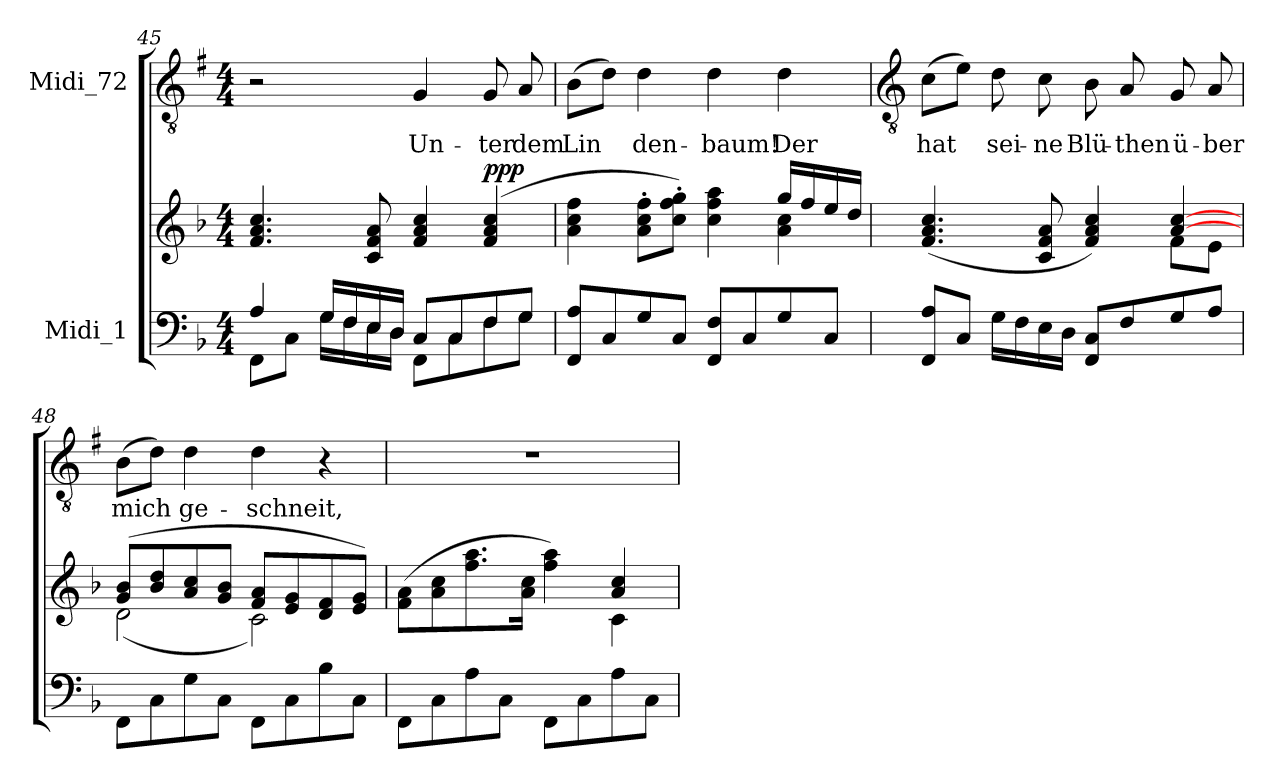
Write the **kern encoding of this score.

**kern	**kern	**dynam	**kern	**text
*part2	*part2	*part2	*part1	*part1
*staff3	*staff2	*staff2/3	*staff1	*staff1
*I"Midi_1	*	*	*I"Midi_72	*
*clefF4	*clefG2	*	*clefGv2	*
*	*	*	*ITrd1c2	*
*k[b-]	*k[b-]	*	*k[b-]	*
*F:	*F:	*	*F:	*
*M4/4	*M4/4	*	*M4/4	*
=45	=45	=45	=45	=45
*^	*^	*	*	*
4A/	8FF\L	4.f/ 4.a/ 4.cc/	2ryy	.	2r	.
.	8C\J	.	.	.	.	.
16G/LL	16G\LL	.	.	.	.	.
16F/	16F\	.	.	.	.	.
16E/	16E\	8c/ 8f/ 8a/	.	.	.	.
16D/JJ	16D\JJ	.	.	.	.	.
!	!	!	!	!	!	!LO:LY:b
(>8C/L	8FF\L	4f/ 4a/ 4cc/	2ryy	.	4F	Un-
8C/	8C\	.	.	.	.	.
!	!	!	!	!LO:DY:a	!	!LO:LY:b
8F/	8F\	(>4f/ 4a/ 4cc/	.	ppp	8F	-ter
!	!	!	!	!	!	!LO:LY:b
8G/J	8G\J	.	.	.	8G	dem
=46	=46	=46	=46	=46	=46	=46
!	!	!	!	!	!	!LO:LY:b
8FF/ 8A/L	2ryy	4a\ 4cc\ 4ff\	2ryy	.	(>8AL	Lin
8C/	.	.	.	.	8cJ)	.
!	!	!	!	!	!	!LO:LY:b
8G/	.	8a\' 8cc\' 8ff\'L	.	.	4c	den-
8C/J	.	8cc\' 8ff\' 8gg\'J)	.	.	.	.
!	!	!	!	!	!	!LO:LY:b
8FF/ 8F/L	2ryy	4cc\ 4ff\ 4aa\	4ryy	.	4c	-baum!
8C/	.	.	.	.	.	.
!	!	!	!	!	!	!LO:LY:b
8G/	.	16gg/LL	4a\ 4cc\	.	4c	Der
.	.	16ff/	.	.	.	.
8C/J	.	16ee/	.	.	.	.
.	.	16dd/JJ)	.	.	.	.
!!LO:LB:g=z
=47	=47	=47	=47	=47	=47	=47
*	*	*	*	*	*clefGv2	*
!	!	!	!	!	!	!LO:LY:b
8FF/ 8A/L	2ryy	(<4.f/ 4.a/ 4.cc/	2ryy	.	(>8B-L	hat
8C/J	.	.	.	.	8dJ)	.
!	!	!	!	!	!	!LO:LY:b
16G\LL	.	.	.	.	8c	sei-
16F\	.	.	.	.	.	.
!	!	!	!	!	!	!LO:LY:b
16E\	.	8c/ 8f/ 8a/	.	.	8B-	-ne
16D\JJ	.	.	.	.	.	.
!	!	!	!	!	!	!LO:LY:b
8FF/ 8C/L	2ryy	4f/ 4a/ 4cc/)	4ryy	.	8A	Blü-
!	!	!	!	!	!	!LO:LY:b
8F/	.	.	.	.	8G	-then
!	!	!	!	!	!	!LO:LY:b
8G/	.	[4a/ [4cc/	8f\L	.	8F	ü-
!	!	!	!	!	!	!LO:LY:b
8A/J	.	.	8e\J	.	8G	-ber
*v	*v	*	*	*	*	*
!!LO:LB:g=z
=48	=48	=48	=48	=48	=48
!	!	!	!	!	!LO:LY:b
8FF\L	(>8g/ 8b-/L	(<2d\	.	(>8AL	mich
8C\	8b-/ 8dd/	.	.	8cJ)	.
!	!	!	!	!	!LO:LY:b
8G\	8a/ 8cc/	.	.	4c	ge-
8C\J	8g/ 8b-/J	.	.	.	.
!	!	!	!	!	!LO:LY:b
8FFL	8f/ 8a/L	2c\)	.	4c	-schneit,
8C	8e/ 8g/	.	.	.	.
8B-	8d/ 8f/	.	.	4r	.
8CJ	8e/ 8g/J)	.	.	.	.
=49	=49	=49	=49	=49	=49
8FF\L	(>8f\ 8a\L	2ryy	.	1r	.
8C\	8a\ 8cc\	.	.	.	.
8A\	8.ff\ 8.aa\	.	.	.	.
8C\J	.	.	.	.	.
.	16a\ 16cc\J	.	.	.	.
8FF\L	4ff\ 4aa\)	4ryy	.	.	.
8C\	.	.	.	.	.
8A\	4a/ 4cc/	4c\	.	.	.
8C\J	.	.	.	.	.
*	*v	*v	*	*	*
=	=	=	=	=
*-	*-	*-	*-	*-
